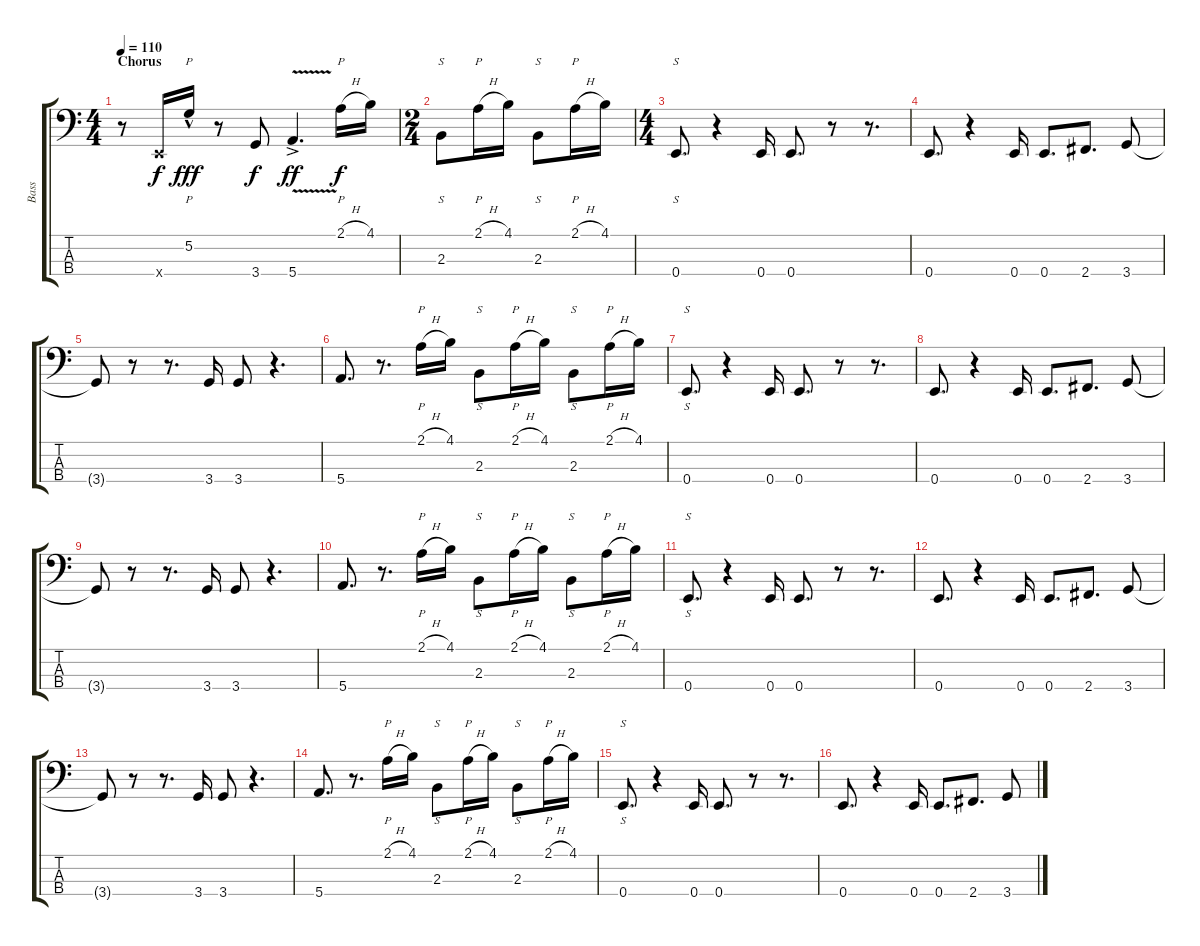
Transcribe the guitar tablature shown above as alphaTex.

\track ("Bass" "Bass") {instrument slapbass1}
\staff {score tabs}
\tuning (G2 D2 A1 E1) {hide}
\ts (4 4)
\section ("" "Chorus")
\tempo 110
\clef f4
\ks c
r.8{dy fff} 0.4{x}.16{dy f} 5.2{hac}.16{p dy fff} r.8 3.4.8{dy f} 5.4{v ac}.4{d dy ff} 2.1{h}.16{p dy f} 4.1.16 |
\ts (2 4)
2.3.8{s} 2.1{h}.16{p} 4.1.16 2.3.8{s} 2.1{h}.16{p} 4.1.16 |
\ts (4 4)
0.4.8{s d} r.4 0.4.16 0.4.8{d} r.8 r.8{d} |
0.4.8{d} r.4 0.4.16 0.4.8{d} 2.4.8{d} 3.4.8 |
3.4{t}.8 r.8 r.8{d} 3.4.16 3.4.8 r.4{d} |
5.4.8{d} r.8{d} 2.1{h}.16{p} 4.1.16 2.3.8{s} 2.1{h}.16{p} 4.1.16 2.3.8{s} 2.1{h}.16{p} 4.1.16 |
0.4.8{s d} r.4 0.4.16 0.4.8{d} r.8 r.8{d} |
0.4.8{d} r.4 0.4.16 0.4.8{d} 2.4.8{d} 3.4.8 |
3.4{t}.8 r.8 r.8{d} 3.4.16 3.4.8 r.4{d} |
5.4.8{d} r.8{d} 2.1{h}.16{p} 4.1.16 2.3.8{s} 2.1{h}.16{p} 4.1.16 2.3.8{s} 2.1{h}.16{p} 4.1.16 |
0.4.8{s d} r.4 0.4.16 0.4.8{d} r.8 r.8{d} |
0.4.8{d} r.4 0.4.16 0.4.8{d} 2.4.8{d} 3.4.8 |
3.4{t}.8 r.8 r.8{d} 3.4.16 3.4.8 r.4{d} |
5.4.8{d} r.8{d} 2.1{h}.16{p} 4.1.16 2.3.8{s} 2.1{h}.16{p} 4.1.16 2.3.8{s} 2.1{h}.16{p} 4.1.16 |
0.4.8{s d} r.4 0.4.16 0.4.8{d} r.8 r.8{d} |
0.4.8{d} r.4 0.4.16 0.4.8{d} 2.4.8{d} 3.4.8
